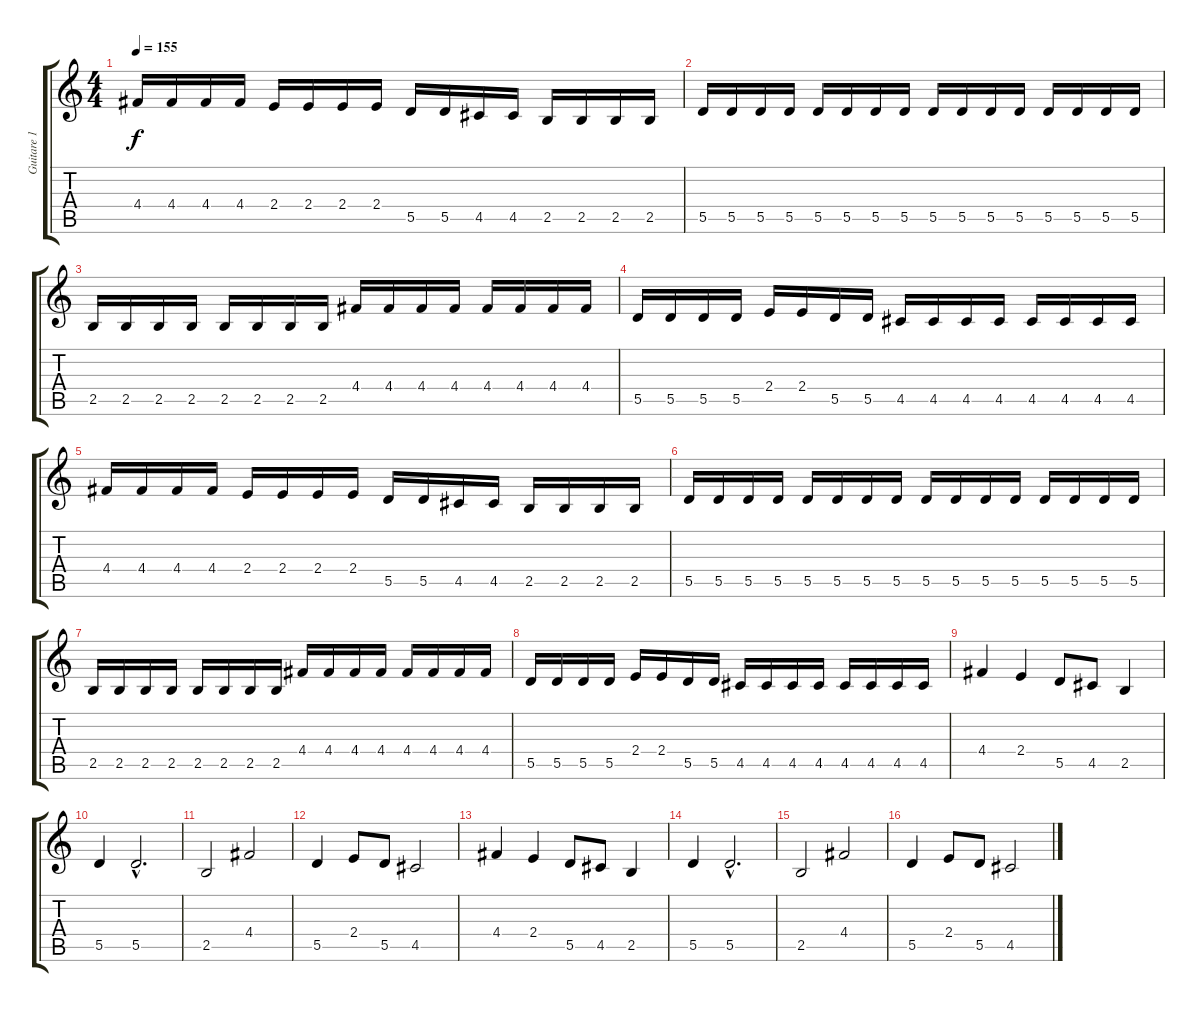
\track ("Guitare 1" "Guitare 1") {instrument distortionguitar}
\staff {score tabs}
\tuning (E4 B3 G3 D3 A2 D2) {hide}
\ts (4 4)
\tempo 155
\clef g2
\ks c
4.4.16{dy f} 4.4.16 4.4.16 4.4.16 2.4.16 2.4.16 2.4.16 2.4.16 5.5.16 5.5.16 4.5.16 4.5.16 2.5.16 2.5.16 2.5.16 2.5.16 |
5.5.16 5.5.16 5.5.16 5.5.16 5.5.16 5.5.16 5.5.16 5.5.16 5.5.16 5.5.16 5.5.16 5.5.16 5.5.16 5.5.16 5.5.16 5.5.16 |
2.5.16 2.5.16 2.5.16 2.5.16 2.5.16 2.5.16 2.5.16 2.5.16 4.4.16 4.4.16 4.4.16 4.4.16 4.4.16 4.4.16 4.4.16 4.4.16 |
5.5.16 5.5.16 5.5.16 5.5.16 2.4.16 2.4.16 5.5.16 5.5.16 4.5.16 4.5.16 4.5.16 4.5.16 4.5.16 4.5.16 4.5.16 4.5.16 |
4.4.16 4.4.16 4.4.16 4.4.16 2.4.16 2.4.16 2.4.16 2.4.16 5.5.16 5.5.16 4.5.16 4.5.16 2.5.16 2.5.16 2.5.16 2.5.16 |
5.5.16 5.5.16 5.5.16 5.5.16 5.5.16 5.5.16 5.5.16 5.5.16 5.5.16 5.5.16 5.5.16 5.5.16 5.5.16 5.5.16 5.5.16 5.5.16 |
2.5.16 2.5.16 2.5.16 2.5.16 2.5.16 2.5.16 2.5.16 2.5.16 4.4.16 4.4.16 4.4.16 4.4.16 4.4.16 4.4.16 4.4.16 4.4.16 |
5.5.16 5.5.16 5.5.16 5.5.16 2.4.16 2.4.16 5.5.16 5.5.16 4.5.16 4.5.16 4.5.16 4.5.16 4.5.16 4.5.16 4.5.16 4.5.16 |
4.4.4 2.4.4 5.5.8 4.5.8 2.5.4 |
5.5.4 5.5{hac}.2{d} |
2.5.2 4.4.2 |
5.5.4 2.4.8 5.5.8 4.5.2 |
4.4.4 2.4.4 5.5.8 4.5.8 2.5.4 |
5.5.4 5.5{hac}.2{d} |
2.5.2 4.4.2 |
5.5.4 2.4.8 5.5.8 4.5.2
